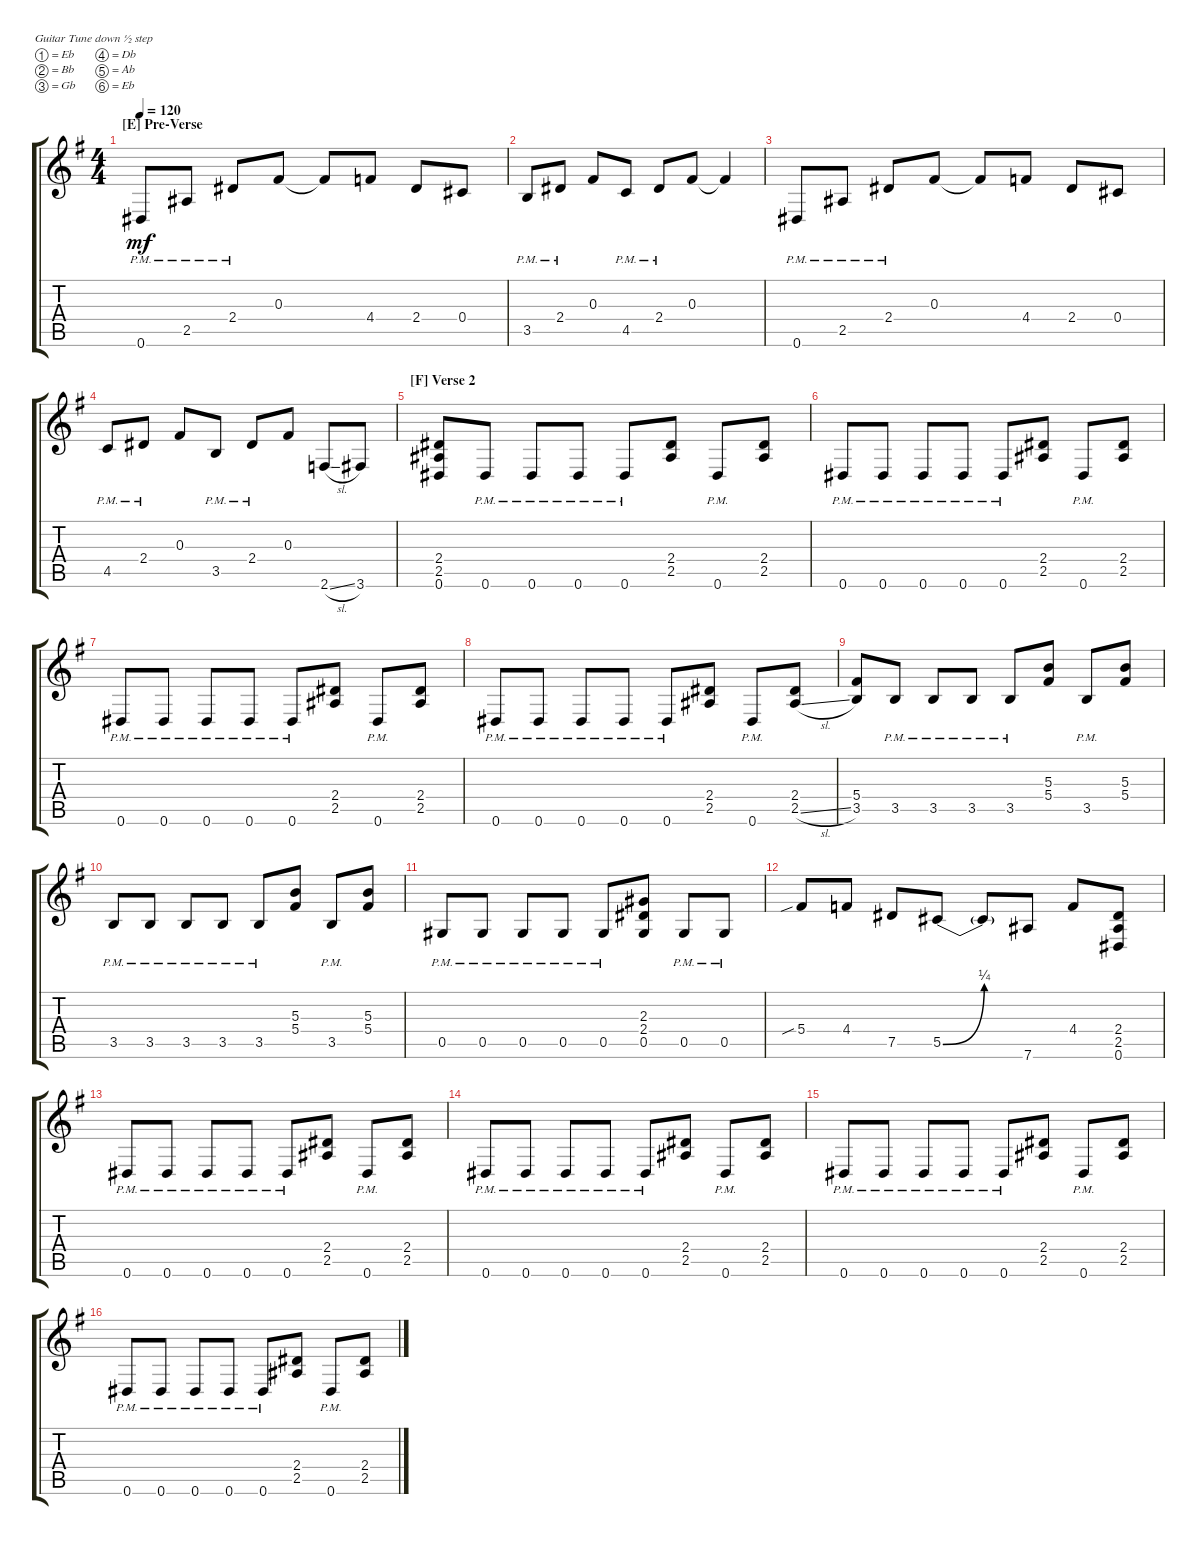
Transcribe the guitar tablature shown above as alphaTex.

\defaultSystemsLayout 4
\bracketExtendMode groupsimilarinstruments
\singleTrackTrackNamePolicy hidden
\multiTrackTrackNamePolicy hidden
\firstSystemTrackNameOrientation horizontal
\otherSystemsTrackNameOrientation horizontal
\track ("Sergey Popov" "E-Gt") {instrument distortionguitar}
\staff {score tabs}
\tuning (Eb4 Bb3 Gb3 Db3 Ab2 Eb2)
\ts (4 4)
\section ("E" "Pre-Verse")
\tempo 120
\clef g2
\scale
1.03909
\ks g
0.6{pm}.8{dy mf} 2.5{pm}.8 2.4{pm}.8 0.3.8 0.3{t}.8 4.4.8 2.4.8 0.4.8 |
\scale
0.960908 3.5{pm}.8 2.4{pm}.8 0.3.8 4.5{pm}.8 2.4{pm}.8 0.3.8 0.3{t}.4 |
\scale
1.03909 0.6{pm}.8 2.5{pm}.8 2.4{pm}.8 0.3.8 0.3{t}.8 4.4.8 2.4.8 0.4.8 |
\scale
0.960908 4.5{pm}.8 2.4{pm}.8 0.3.8 3.5{pm}.8 2.4{pm}.8 0.3.8 2.6{sl}.8 3.6.8 |
\section ("F" "Verse 2")
\scale
1.03909 (0.6 2.5 2.4).8 0.6{pm}.8 0.6{pm}.8 0.6{pm}.8 0.6{pm}.8 (2.5 2.4).8 0.6{pm}.8 (2.5 2.4).8 |
\scale
0.960908 0.6{pm}.8 0.6{pm}.8 0.6{pm}.8 0.6{pm}.8 0.6{pm}.8 (2.5 2.4).8 0.6{pm}.8 (2.5 2.4).8 |
\scale
1.03909 0.6{pm}.8 0.6{pm}.8 0.6{pm}.8 0.6{pm}.8 0.6{pm}.8 (2.5 2.4).8 0.6{pm}.8 (2.5 2.4).8 |
\scale
0.960908 0.6{pm}.8 0.6{pm}.8 0.6{pm}.8 0.6{pm}.8 0.6{pm}.8 (2.5 2.4).8 0.6{pm}.8 (2.5{sl} 2.4).8 |
\scale
1.03909 (5.4 3.5).8 3.5{pm}.8 3.5{pm}.8 3.5{pm}.8 3.5{pm}.8 (5.4 5.3).8 3.5{pm}.8 (5.4 5.3).8 |
\scale
0.960908 3.5{pm}.8 3.5{pm}.8 3.5{pm}.8 3.5{pm}.8 3.5{pm}.8 (5.4 5.3).8 3.5{pm}.8 (5.4 5.3).8 |
\scale
1.03909 0.5{pm}.8 0.5{pm}.8 0.5{pm}.8 0.5{pm}.8 0.5{pm}.8 (0.5 2.4 2.3).8 0.5{pm}.8 0.5{pm}.8 |
\scale
0.960908 5.4{sib}.8 4.4.8 7.5.8 5.5{be (bend 0 0 14.399999999999999 1)}.8 5.5{be (hold 0 0 60 0) t}.8 7.6.8 4.4.8 (0.6 2.5 2.4).8 |
\scale
1.03909 0.6{pm}.8 0.6{pm}.8 0.6{pm}.8 0.6{pm}.8 0.6{pm}.8 (2.5 2.4).8 0.6{pm}.8 (2.5 2.4).8 |
\scale
0.960908 0.6{pm}.8 0.6{pm}.8 0.6{pm}.8 0.6{pm}.8 0.6{pm}.8 (2.5 2.4).8 0.6{pm}.8 (2.5 2.4).8 |
\scale
1.03909 0.6{pm}.8 0.6{pm}.8 0.6{pm}.8 0.6{pm}.8 0.6{pm}.8 (2.5 2.4).8 0.6{pm}.8 (2.5 2.4).8 |
\scale
0.960908 0.6{pm}.8 0.6{pm}.8 0.6{pm}.8 0.6{pm}.8 0.6{pm}.8 (2.5 2.4).8 0.6{pm}.8 (2.5{sl} 2.4).8
